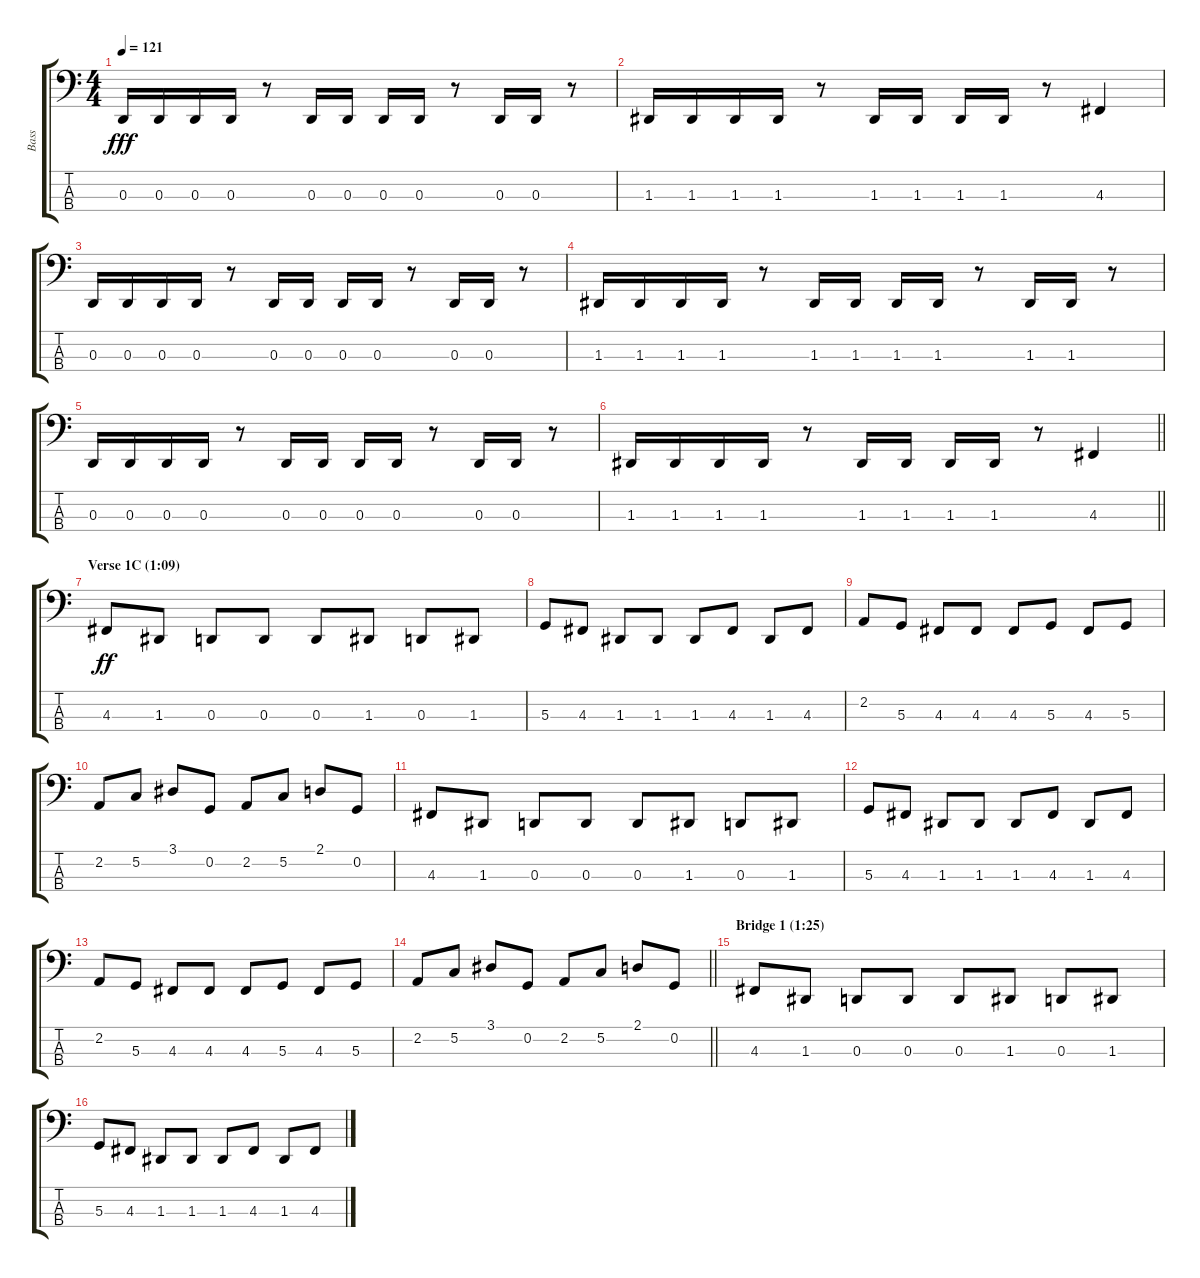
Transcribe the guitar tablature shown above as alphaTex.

\track ("Bass" "Bass") {instrument slapbass1}
\staff {score tabs}
\tuning (C2 G1 D1 A0) {hide}
\ts (4 4)
\tempo 121
\clef f4
\ks c
0.3.16{dy fff} 0.3.16 0.3.16 0.3.16 r.8 0.3.16 0.3.16 0.3.16 0.3.16 r.8 0.3.16 0.3.16 r.8 |
1.3.16 1.3.16 1.3.16 1.3.16 r.8 1.3.16 1.3.16 1.3.16 1.3.16 r.8 4.3.4 |
0.3.16 0.3.16 0.3.16 0.3.16 r.8 0.3.16 0.3.16 0.3.16 0.3.16 r.8 0.3.16 0.3.16 r.8 |
1.3.16 1.3.16 1.3.16 1.3.16 r.8 1.3.16 1.3.16 1.3.16 1.3.16 r.8 1.3.16 1.3.16 r.8 |
0.3.16 0.3.16 0.3.16 0.3.16 r.8 0.3.16 0.3.16 0.3.16 0.3.16 r.8 0.3.16 0.3.16 r.8 |
\barLineRight lightlight
1.3.16 1.3.16 1.3.16 1.3.16 r.8 1.3.16 1.3.16 1.3.16 1.3.16 r.8 4.3.4 |
\section ("" "Verse 1C (1:09)")
4.3.8{dy ff} 1.3.8 0.3.8 0.3.8 0.3.8 1.3.8 0.3.8 1.3.8 |
5.3.8 4.3.8 1.3.8 1.3.8 1.3.8 4.3.8 1.3.8 4.3.8 |
2.2.8 5.3.8 4.3.8 4.3.8 4.3.8 5.3.8 4.3.8 5.3.8 |
2.2.8 5.2.8 3.1.8 0.2.8 2.2.8 5.2.8 2.1.8 0.2.8 |
4.3.8 1.3.8 0.3.8 0.3.8 0.3.8 1.3.8 0.3.8 1.3.8 |
5.3.8 4.3.8 1.3.8 1.3.8 1.3.8 4.3.8 1.3.8 4.3.8 |
2.2.8 5.3.8 4.3.8 4.3.8 4.3.8 5.3.8 4.3.8 5.3.8 |
\barLineRight lightlight
2.2.8 5.2.8 3.1.8 0.2.8 2.2.8 5.2.8 2.1.8 0.2.8 |
\section ("" "Bridge 1 (1:25)")
4.3.8 1.3.8 0.3.8 0.3.8 0.3.8 1.3.8 0.3.8 1.3.8 |
5.3.8 4.3.8 1.3.8 1.3.8 1.3.8 4.3.8 1.3.8 4.3.8
